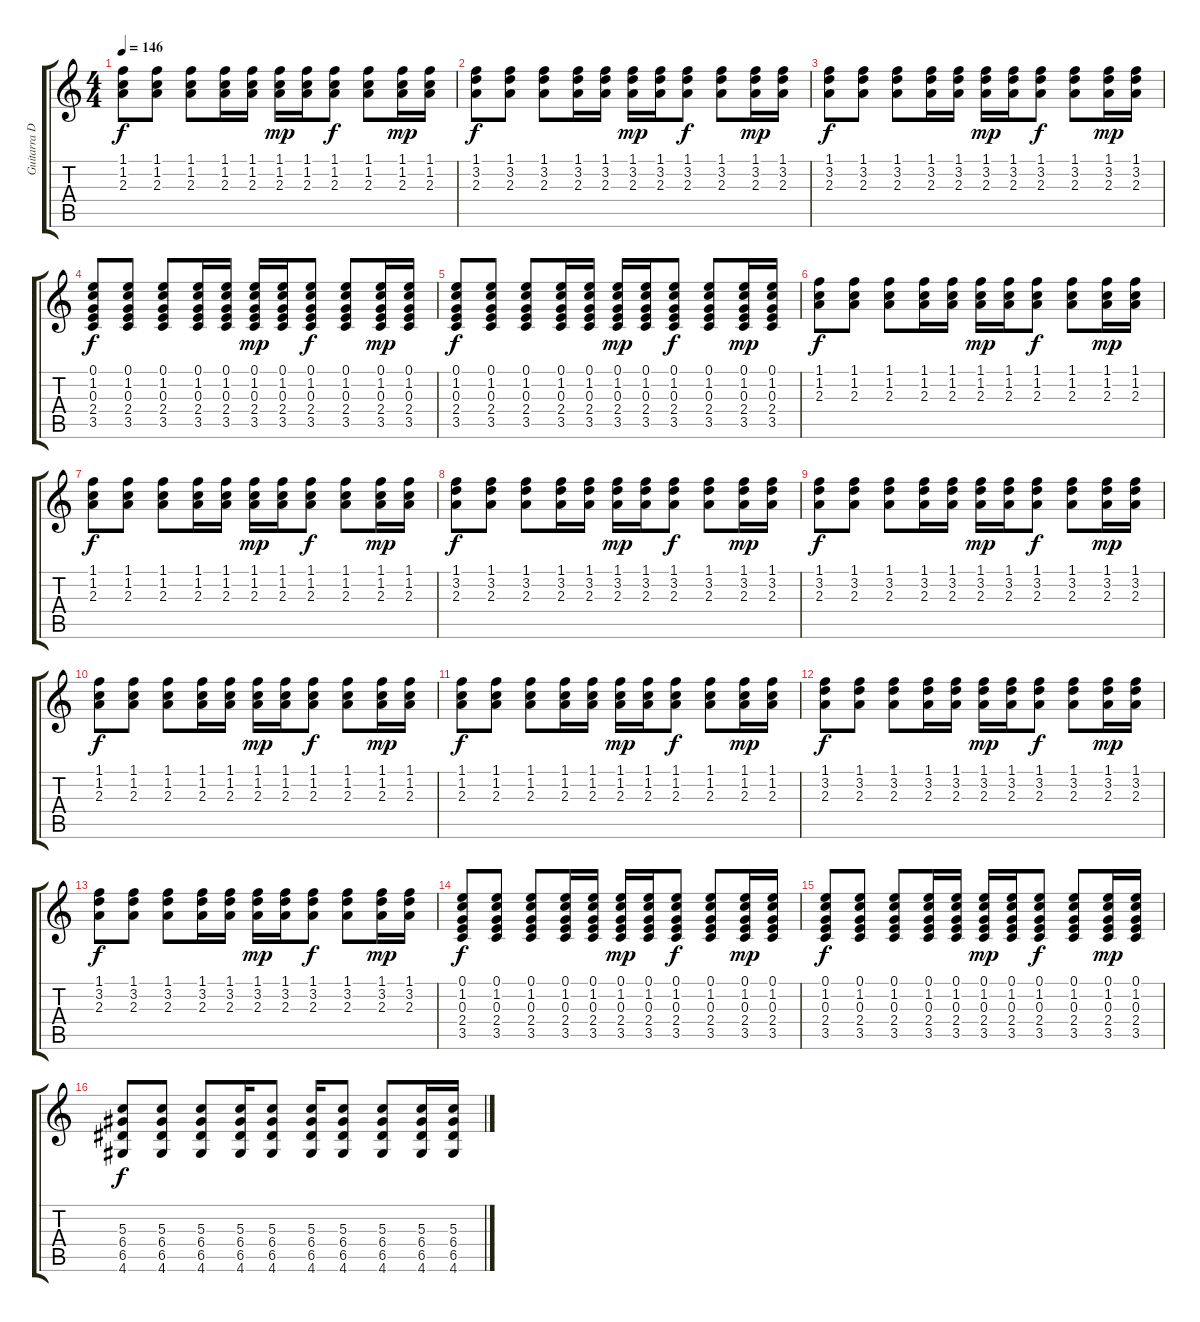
\track ("Guitarra Distorsion" "Guitarra D") {instrument distortionguitar}
\staff {score tabs}
\tuning (E4 B3 G3 D3 A2 E2) {hide}
\ts (4 4)
\tempo 146
\clef g2
\ks c
(1.1 1.2 2.3).8{dy f} (1.1 1.2 2.3).8 (1.1 1.2 2.3).8 (1.1 1.2 2.3).16 (1.1 1.2 2.3).16 (1.1 1.2 2.3).16{dy mp} (1.1 1.2 2.3).16 (1.1 1.2 2.3).8{dy f} (1.1 1.2 2.3).8 (1.1 1.2 2.3).16{dy mp} (1.1 1.2 2.3).16 |
(1.1 3.2 2.3).8{dy f} (1.1 3.2 2.3).8 (1.1 3.2 2.3).8 (1.1 3.2 2.3).16 (1.1 3.2 2.3).16 (1.1 3.2 2.3).16{dy mp} (1.1 3.2 2.3).16 (1.1 3.2 2.3).8{dy f} (1.1 3.2 2.3).8 (1.1 3.2 2.3).16{dy mp} (1.1 3.2 2.3).16 |
(1.1 3.2 2.3).8{dy f} (1.1 3.2 2.3).8 (1.1 3.2 2.3).8 (1.1 3.2 2.3).16 (1.1 3.2 2.3).16 (1.1 3.2 2.3).16{dy mp} (1.1 3.2 2.3).16 (1.1 3.2 2.3).8{dy f} (1.1 3.2 2.3).8 (1.1 3.2 2.3).16{dy mp} (1.1 3.2 2.3).16 |
(0.1 1.2 0.3 2.4 3.5).8{dy f} (0.1 1.2 0.3 2.4 3.5).8 (0.1 1.2 0.3 2.4 3.5).8 (0.1 1.2 0.3 2.4 3.5).16 (0.1 1.2 0.3 2.4 3.5).16 (0.1 1.2 0.3 2.4 3.5).16{dy mp} (0.1 1.2 0.3 2.4 3.5).16 (0.1 1.2 0.3 2.4 3.5).8{dy f} (0.1 1.2 0.3 2.4 3.5).8 (0.1 1.2 0.3 2.4 3.5).16{dy mp} (0.1 1.2 0.3 2.4 3.5).16 |
(0.1 1.2 0.3 2.4 3.5).8{dy f} (0.1 1.2 0.3 2.4 3.5).8 (0.1 1.2 0.3 2.4 3.5).8 (0.1 1.2 0.3 2.4 3.5).16 (0.1 1.2 0.3 2.4 3.5).16 (0.1 1.2 0.3 2.4 3.5).16{dy mp} (0.1 1.2 0.3 2.4 3.5).16 (0.1 1.2 0.3 2.4 3.5).8{dy f} (0.1 1.2 0.3 2.4 3.5).8 (0.1 1.2 0.3 2.4 3.5).16{dy mp} (0.1 1.2 0.3 2.4 3.5).16 |
(1.1 1.2 2.3).8{dy f} (1.1 1.2 2.3).8 (1.1 1.2 2.3).8 (1.1 1.2 2.3).16 (1.1 1.2 2.3).16 (1.1 1.2 2.3).16{dy mp} (1.1 1.2 2.3).16 (1.1 1.2 2.3).8{dy f} (1.1 1.2 2.3).8 (1.1 1.2 2.3).16{dy mp} (1.1 1.2 2.3).16 |
(1.1 1.2 2.3).8{dy f} (1.1 1.2 2.3).8 (1.1 1.2 2.3).8 (1.1 1.2 2.3).16 (1.1 1.2 2.3).16 (1.1 1.2 2.3).16{dy mp} (1.1 1.2 2.3).16 (1.1 1.2 2.3).8{dy f} (1.1 1.2 2.3).8 (1.1 1.2 2.3).16{dy mp} (1.1 1.2 2.3).16 |
(1.1 3.2 2.3).8{dy f} (1.1 3.2 2.3).8 (1.1 3.2 2.3).8 (1.1 3.2 2.3).16 (1.1 3.2 2.3).16 (1.1 3.2 2.3).16{dy mp} (1.1 3.2 2.3).16 (1.1 3.2 2.3).8{dy f} (1.1 3.2 2.3).8 (1.1 3.2 2.3).16{dy mp} (1.1 3.2 2.3).16 |
(1.1 3.2 2.3).8{dy f} (1.1 3.2 2.3).8 (1.1 3.2 2.3).8 (1.1 3.2 2.3).16 (1.1 3.2 2.3).16 (1.1 3.2 2.3).16{dy mp} (1.1 3.2 2.3).16 (1.1 3.2 2.3).8{dy f} (1.1 3.2 2.3).8 (1.1 3.2 2.3).16{dy mp} (1.1 3.2 2.3).16 |
(1.1 1.2 2.3).8{dy f} (1.1 1.2 2.3).8 (1.1 1.2 2.3).8 (1.1 1.2 2.3).16 (1.1 1.2 2.3).16 (1.1 1.2 2.3).16{dy mp} (1.1 1.2 2.3).16 (1.1 1.2 2.3).8{dy f} (1.1 1.2 2.3).8 (1.1 1.2 2.3).16{dy mp} (1.1 1.2 2.3).16 |
(1.1 1.2 2.3).8{dy f} (1.1 1.2 2.3).8 (1.1 1.2 2.3).8 (1.1 1.2 2.3).16 (1.1 1.2 2.3).16 (1.1 1.2 2.3).16{dy mp} (1.1 1.2 2.3).16 (1.1 1.2 2.3).8{dy f} (1.1 1.2 2.3).8 (1.1 1.2 2.3).16{dy mp} (1.1 1.2 2.3).16 |
(1.1 3.2 2.3).8{dy f} (1.1 3.2 2.3).8 (1.1 3.2 2.3).8 (1.1 3.2 2.3).16 (1.1 3.2 2.3).16 (1.1 3.2 2.3).16{dy mp} (1.1 3.2 2.3).16 (1.1 3.2 2.3).8{dy f} (1.1 3.2 2.3).8 (1.1 3.2 2.3).16{dy mp} (1.1 3.2 2.3).16 |
(1.1 3.2 2.3).8{dy f} (1.1 3.2 2.3).8 (1.1 3.2 2.3).8 (1.1 3.2 2.3).16 (1.1 3.2 2.3).16 (1.1 3.2 2.3).16{dy mp} (1.1 3.2 2.3).16 (1.1 3.2 2.3).8{dy f} (1.1 3.2 2.3).8 (1.1 3.2 2.3).16{dy mp} (1.1 3.2 2.3).16 |
(0.1 1.2 0.3 2.4 3.5).8{dy f} (0.1 1.2 0.3 2.4 3.5).8 (0.1 1.2 0.3 2.4 3.5).8 (0.1 1.2 0.3 2.4 3.5).16 (0.1 1.2 0.3 2.4 3.5).16 (0.1 1.2 0.3 2.4 3.5).16{dy mp} (0.1 1.2 0.3 2.4 3.5).16 (0.1 1.2 0.3 2.4 3.5).8{dy f} (0.1 1.2 0.3 2.4 3.5).8 (0.1 1.2 0.3 2.4 3.5).16{dy mp} (0.1 1.2 0.3 2.4 3.5).16 |
(0.1 1.2 0.3 2.4 3.5).8{dy f} (0.1 1.2 0.3 2.4 3.5).8 (0.1 1.2 0.3 2.4 3.5).8 (0.1 1.2 0.3 2.4 3.5).16 (0.1 1.2 0.3 2.4 3.5).16 (0.1 1.2 0.3 2.4 3.5).16{dy mp} (0.1 1.2 0.3 2.4 3.5).16 (0.1 1.2 0.3 2.4 3.5).8{dy f} (0.1 1.2 0.3 2.4 3.5).8 (0.1 1.2 0.3 2.4 3.5).16{dy mp} (0.1 1.2 0.3 2.4 3.5).16 |
(5.3 6.4 6.5 4.6).8{dy f} (5.3 6.4 6.5 4.6).8 (5.3 6.4 6.5 4.6).8 (5.3 6.4 6.5 4.6).16 (5.3 6.4 6.5 4.6).8 (5.3 6.4 6.5 4.6).16 (5.3 6.4 6.5 4.6).8 (5.3 6.4 6.5 4.6).8 (5.3 6.4 6.5 4.6).16 (5.3 6.4 6.5 4.6).16
